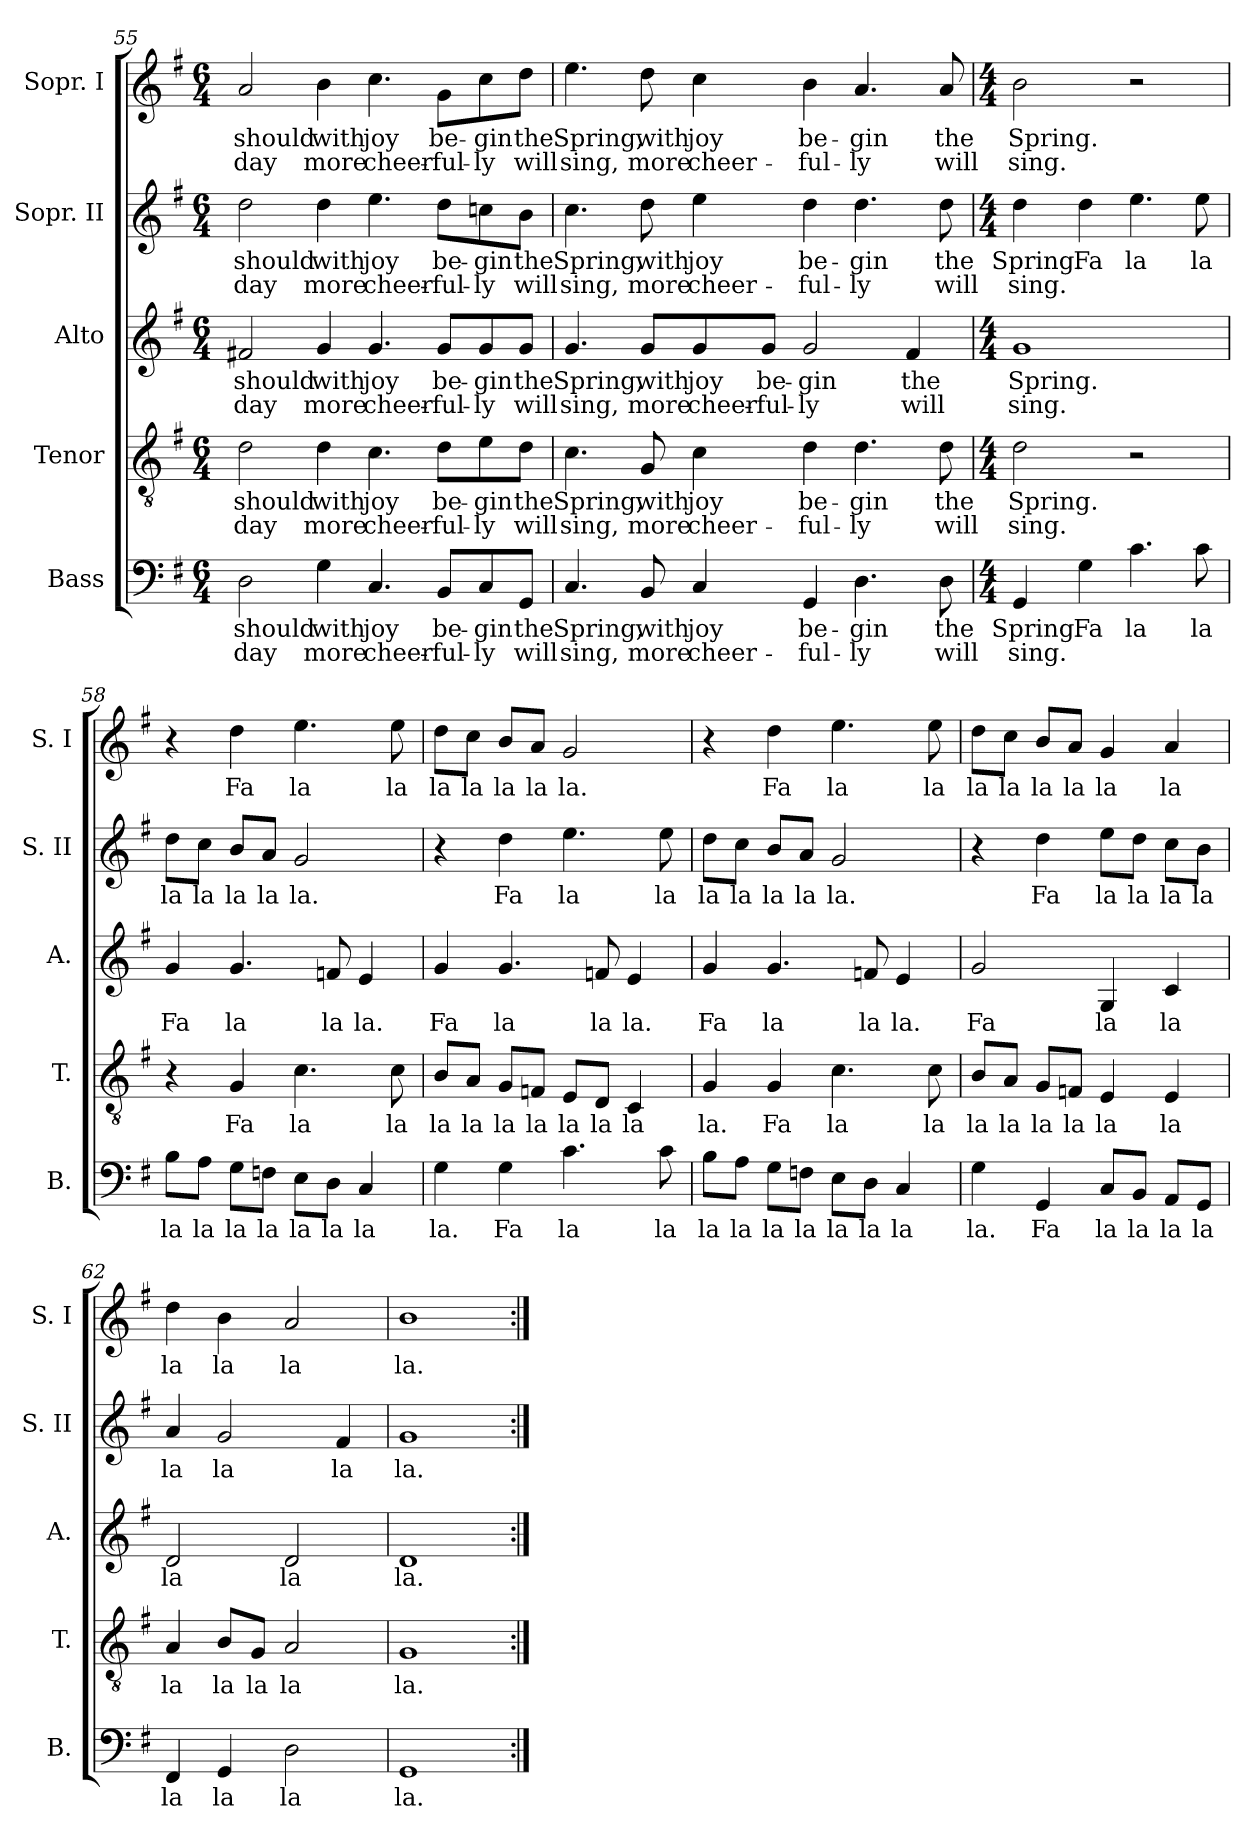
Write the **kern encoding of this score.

**kern	**text	**text	**kern	**text	**text	**kern	**text	**text	**kern	**text	**text	**kern	**text	**text
*part5	*part5	*part5	*part4	*part4	*part4	*part3	*part3	*part3	*part2	*part2	*part2	*part1	*part1	*part1
*staff5	*staff5	*staff5	*staff4	*staff4	*staff4	*staff3	*staff3	*staff3	*staff2	*staff2	*staff2	*staff1	*staff1	*staff1
*I"Bass	*	*	*I"Tenor	*	*	*I"Alto	*	*	*I"Sopr. II	*	*	*I"Sopr. I	*	*
*I'B.	*	*	*I'T.	*	*	*I'A.	*	*	*I'S. II	*	*	*I'S. I	*	*
*clefF4	*	*	*clefGv2	*	*	*clefG2	*	*	*clefG2	*	*	*clefG2	*	*
*k[f#]	*	*	*k[f#]	*	*	*k[f#]	*	*	*k[f#]	*	*	*k[f#]	*	*
*G:	*	*	*G:	*	*	*G:	*	*	*G:	*	*	*G:	*	*
*M6/4	*	*	*M6/4	*	*	*M6/4	*	*	*M6/4	*	*	*M6/4	*	*
=55	=55	=55	=55	=55	=55	=55	=55	=55	=55	=55	=55	=55	=55	=55
2D\	should	day	2d\	should	day	2f#X/	should	day	2dd\	should	day	2a/	should	day
4G\	with	more	4d\	with	more	4g/	with	more	4dd\	with	more	4b\	with	more
4.C/	joy	cheer-	4.c\	joy	cheer-	4.g/	joy	cheer-	4.ee\	joy	cheer-	4.cc\	joy	cheer-
8BB/L	be-	-ful-	8d\L	be-	-ful-	8g/L	be-	-ful-	8dd\L	be-	-ful-	8g\L	be-	-ful-
8C/	-gin	-ly	8e\	-gin	-ly	8g/	-gin	-ly	8ccn\	-gin	-ly	8cc\	-gin	-ly
8GG/J	the	will	8d\J	the	will	8g/J	the	will	8b\J	the	will	8dd\J	the	will
!!LO:PB:g=z
=56	=56	=56	=56	=56	=56	=56	=56	=56	=56	=56	=56	=56	=56	=56
4.C/	Spring,	sing,	4.c\	Spring,	sing,	4.g/	Spring,	sing,	4.cc\	Spring,	sing,	4.ee\	Spring,	sing,
8BB/	with	more	8G/	with	more	8g/L	with	more	8dd\	with	more	8dd\	with	more
4C/	joy	cheer-	4c\	joy	cheer-	8g/	joy	cheer-	4ee\	joy	cheer-	4cc\	joy	cheer-
.	.	.	.	.	.	8g/J	be-	-ful-	.	.	.	.	.	.
4GG/	be-	-ful-	4d\	be-	-ful-	2g/	-gin	-ly	4dd\	be-	-ful-	4b\	be-	-ful-
4.D\	-gin	-ly	4.d\	-gin	-ly	.	.	.	4.dd\	-gin	-ly	4.a/	-gin	-ly
.	.	.	.	.	.	4f#/	the	will	.	.	.	.	.	.
8D\	the	will	8d\	the	will	.	.	.	8dd\	the	will	8a/	the	will
=57	=57	=57	=57	=57	=57	=57	=57	=57	=57	=57	=57	=57	=57	=57
*M4/4	*	*	*M4/4	*	*	*M4/4	*	*	*M4/4	*	*	*M4/4	*	*
4GG/	Spring.	sing.	2d\	Spring.	sing.	1g	Spring.	sing.	4dd\	Spring.	sing.	2b\	Spring.	sing.
4G\	Fa	.	.	.	.	.	.	.	4dd\	Fa	.	.	.	.
4.c\	la	.	2r	.	.	.	.	.	4.ee\	la	.	2r	.	.
8c\	la	.	.	.	.	.	.	.	8ee\	la	.	.	.	.
=58	=58	=58	=58	=58	=58	=58	=58	=58	=58	=58	=58	=58	=58	=58
8B\L	la	.	4r	.	.	4g/	Fa	.	8dd\L	la	.	4r	.	.
8A\J	la	.	.	.	.	.	.	.	8cc\J	la	.	.	.	.
8G\L	la	.	4G/	Fa	.	4.g/	la	.	8b/L	la	.	4dd\	Fa	.
8Fn\J	la	.	.	.	.	.	.	.	8a/J	la	.	.	.	.
8E\L	la	.	4.c\	la	.	.	.	.	2g/	la.	.	4.ee\	la	.
8D\J	la	.	.	.	.	8fn/	la	.	.	.	.	.	.	.
4C/	la	.	.	.	.	4e/	la.	.	.	.	.	.	.	.
.	.	.	8c\	la	.	.	.	.	.	.	.	8ee\	la	.
!!LO:LB:g=z
=59	=59	=59	=59	=59	=59	=59	=59	=59	=59	=59	=59	=59	=59	=59
4G\	la.	.	8B/L	la	.	4g/	Fa	.	4r	.	.	8dd\L	la	.
.	.	.	8A/J	la	.	.	.	.	.	.	.	8cc\J	la	.
4G\	Fa	.	8G/L	la	.	4.g/	la	.	4dd\	Fa	.	8b/L	la	.
.	.	.	8Fn/J	la	.	.	.	.	.	.	.	8a/J	la	.
4.c\	la	.	8E/L	la	.	.	.	.	4.ee\	la	.	2g/	la.	.
.	.	.	8D/J	la	.	8fn/	la	.	.	.	.	.	.	.
.	.	.	4C/	la	.	4e/	la.	.	.	.	.	.	.	.
8c\	la	.	.	.	.	.	.	.	8ee\	la	.	.	.	.
=60	=60	=60	=60	=60	=60	=60	=60	=60	=60	=60	=60	=60	=60	=60
8B\L	la	.	4G/	la.	.	4g/	Fa	.	8dd\L	la	.	4r	.	.
8A\J	la	.	.	.	.	.	.	.	8cc\J	la	.	.	.	.
8G\L	la	.	4G/	Fa	.	4.g/	la	.	8b/L	la	.	4dd\	Fa	.
8Fn\J	la	.	.	.	.	.	.	.	8a/J	la	.	.	.	.
8E\L	la	.	4.c\	la	.	.	.	.	2g/	la.	.	4.ee\	la	.
8D\J	la	.	.	.	.	8fn/	la	.	.	.	.	.	.	.
4C/	la	.	.	.	.	4e/	la.	.	.	.	.	.	.	.
.	.	.	8c\	la	.	.	.	.	.	.	.	8ee\	la	.
=61	=61	=61	=61	=61	=61	=61	=61	=61	=61	=61	=61	=61	=61	=61
4G\	la.	.	8B/L	la	.	2g/	Fa	.	4r	.	.	8dd\L	la	.
.	.	.	8A/J	la	.	.	.	.	.	.	.	8cc\J	la	.
4GG/	Fa	.	8G/L	la	.	.	.	.	4dd\	Fa	.	8b/L	la	.
.	.	.	8Fn/J	la	.	.	.	.	.	.	.	8a/J	la	.
8C/L	la	.	4E/	la	.	4G/	la	.	8ee\L	la	.	4g/	la	.
8BB/J	la	.	.	.	.	.	.	.	8dd\J	la	.	.	.	.
8AA/L	la	.	4E/	la	.	4c/	la	.	8cc\L	la	.	4a/	la	.
8GG/J	la	.	.	.	.	.	.	.	8b\J	la	.	.	.	.
=62	=62	=62	=62	=62	=62	=62	=62	=62	=62	=62	=62	=62	=62	=62
4FF#/	la	.	4A/	la	.	2d/	la	.	4a/	la	.	4dd\	la	.
4GG/	la	.	8B/L	la	.	.	.	.	2g/	la	.	4b\	la	.
.	.	.	8G/J	la	.	.	.	.	.	.	.	.	.	.
2D\	la	.	2A/	la	.	2d/	la	.	.	.	.	2a/	la	.
.	.	.	.	.	.	.	.	.	4f#/	la	.	.	.	.
=63	=63	=63	=63	=63	=63	=63	=63	=63	=63	=63	=63	=63	=63	=63
1GG	la.	.	1G	la.	.	1d	la.	.	1g	la.	.	1b	la.	.
=:|!	=:|!	=:|!	=:|!	=:|!	=:|!	=:|!	=:|!	=:|!	=:|!	=:|!	=:|!	=:|!	=:|!	=:|!
*-	*-	*-	*-	*-	*-	*-	*-	*-	*-	*-	*-	*-	*-	*-
